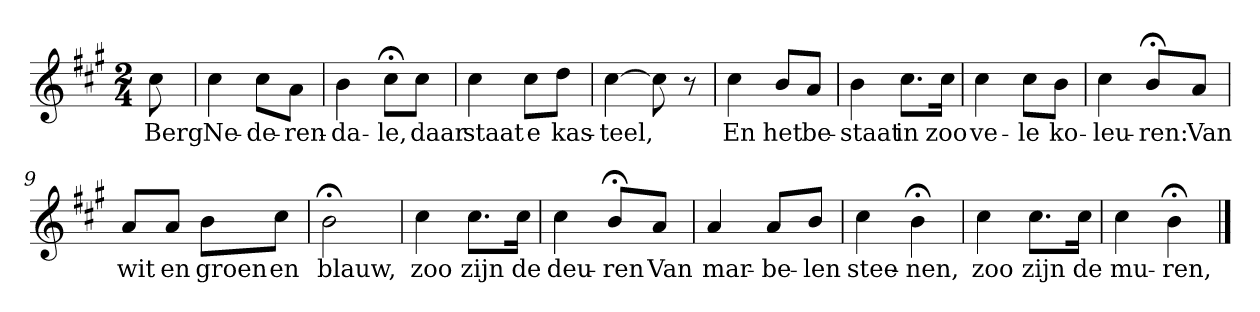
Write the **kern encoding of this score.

**kern	**text
*part1	*part1
*staff1	*staff1
*clefG2	*
*k[f#c#g#]	*
*A:	*
*M2/4	*
*MM120	*
=	=
8cc#	Berg
=1	=1
4cc#	Ne-
8cc#\L	-de-
8a\J	-ren-
=2	=2
4b	-da-
8cc#;<\L	-le,
8cc#\J	daar
=3	=3
4cc#	staat
8cc#\L	e
8dd\J	kas-
=4	=4
[4cc#	-teel,
8cc#]	.
8r	.
=5	=5
4cc#	En
8b/L	het
8a/J	be-
=6	=6
4b	-staat
8.cc#\L	in
16cc#\Jk	zoo
=7	=7
4cc#	ve-
8cc#\L	-le
8b\J	ko-
=8	=8
4cc#	-leu-
8b;</L	-ren:
8a/J	Van
=9	=9
8a/L	wit
8a/J	en
8b\L	groen
8cc#\J	en
=10	=10
2b;<	blauw,
=11	=11
4cc#	zoo
8.cc#\L	zijn
16cc#\Jk	de
=12	=12
4cc#	deu-
8b;</L	-ren
8a/J	Van
=13	=13
4a	mar-
8a/L	-be-
8b/J	-len
=14	=14
4cc#	stee-
4b;<	-nen,
=15	=15
4cc#	zoo
8.cc#\L	zijn
16cc#\Jk	de
=16	=16
4cc#	mu-
4b;<	-ren,
==	==
*-	*-
